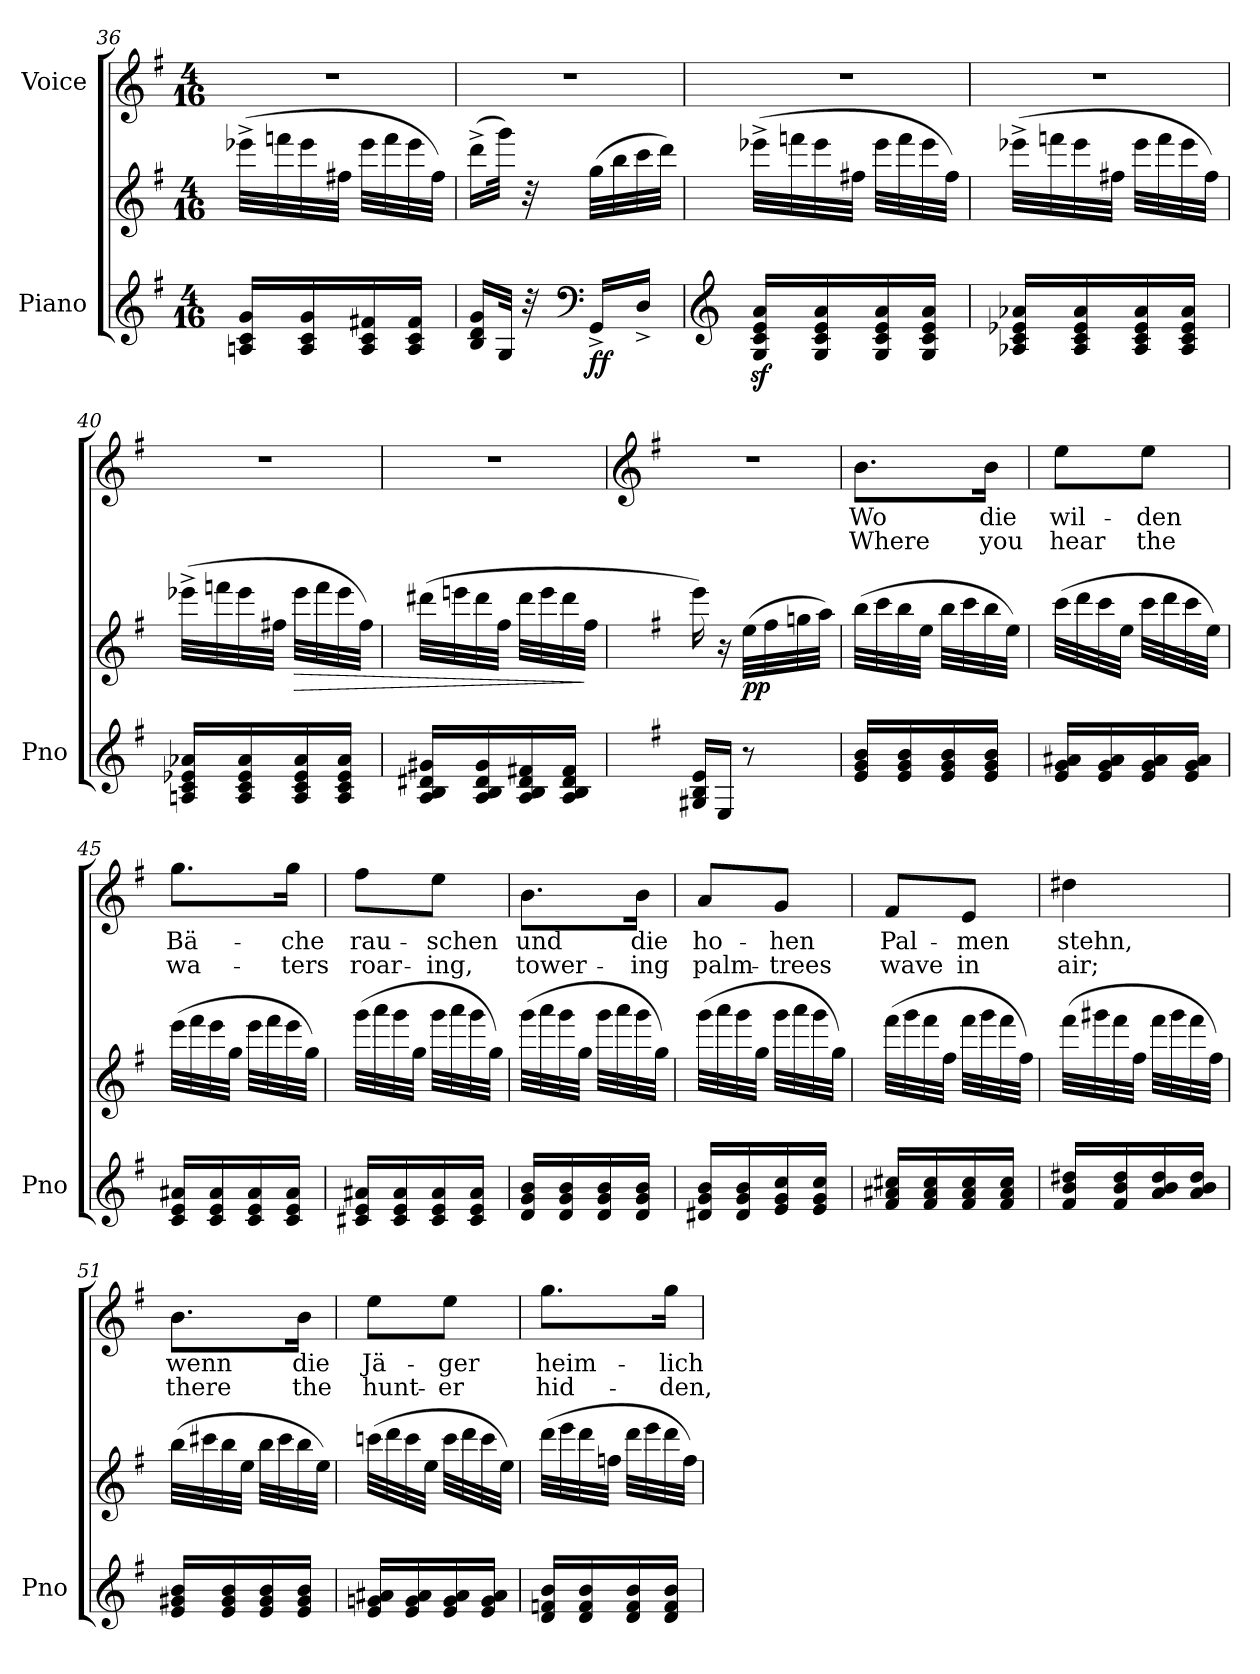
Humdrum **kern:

**kern	**kern	**dynam	**kern	**text	**text	**dynam
*part2	*part2	*part2	*part1	*part1	*part1	*part1
*staff3	*staff2	*staff2/3	*staff1	*staff1	*staff1	*staff1
*I"Piano	*	*	*I"Voice	*	*	*
*I'Pno	*	*	*	*	*	*
*clefG2	*clefG2	*	*clefG2	*	*	*
*k[f#]	*k[f#]	*	*k[f#]	*	*	*
*M4/16	*M4/16	*	*M4/16	*	*	*
=36	=36	=36	=36	=36	=36	=36
16An/ 16c/ 16g/LL	(32eee-X^\LLL	.	4r	.	.	.
.	32fffn\	.	.	.	.	.
16A/ 16c/ 16g/	32eee-\	.	.	.	.	.
.	32ff#X\JJJ	.	.	.	.	.
16A/ 16c/ 16f#X/	32eee-\LLL	.	.	.	.	.
.	32fff\	.	.	.	.	.
16A/ 16c/ 16f#/JJ	32eee-\	.	.	.	.	.
.	32ff#\JJJ)	.	.	.	.	.
=37	=37	=37	=37	=37	=37	=37
16B/ 16d/ 16g/LL	(16ddd^\LL	.	4r	.	.	.
32G/JJk	32ggg\JJk)	.	.	.	.	.
32r	32r	.	.	.	.	.
*clefF4	*	*	*	*	*	*
!	!	!LO:DY:b=2	!	!	!	!
16GG^/LL	(32gg\LLL	ff	.	.	.	.
.	32bb\	.	.	.	.	.
16D^/JJ	32ccc\	.	.	.	.	.
.	32ddd\JJJ)	.	.	.	.	.
!!LO:LB:g=z
=38	=38	=38	=38	=38	=38	=38
*clefG2	*	*	*	*	*	*
16G/z< 16c/z< 16e/z< 16a/z<LL	(32eee-X^\LLL	.	4r	.	.	.
.	32fffn\	.	.	.	.	.
16G/ 16c/ 16e/ 16a/	32eee-\	.	.	.	.	.
.	32ff#X\JJJ	.	.	.	.	.
16G/ 16c/ 16e/ 16a/	32eee-\LLL	.	.	.	.	.
.	32fff\	.	.	.	.	.
16G/ 16c/ 16e/ 16a/JJ	32eee-\	.	.	.	.	.
.	32ff#\JJJ)	.	.	.	.	.
=39	=39	=39	=39	=39	=39	=39
16A-X/ 16c/ 16e-X/ 16a-X/LL	(32eee-X^\LLL	.	4r	.	.	.
.	32fffn\	.	.	.	.	.
16A-/ 16c/ 16e-/ 16a-/	32eee-\	.	.	.	.	.
.	32ff#X\JJJ	.	.	.	.	.
16A-/ 16c/ 16e-/ 16a-/	32eee-\LLL	.	.	.	.	.
.	32fff\	.	.	.	.	.
16A-/ 16c/ 16e-/ 16a-/JJ	32eee-\	.	.	.	.	.
.	32ff#\JJJ)	.	.	.	.	.
=40	=40	=40	=40	=40	=40	=40
16An/ 16c/ 16e-X/ 16a-X/LL	(32eee-X^\LLL	.	4r	.	.	.
.	32fffn\	.	.	.	.	.
16A/ 16c/ 16e-/ 16a-/	32eee-\	.	.	.	.	.
.	32ff#X\JJJ	.	.	.	.	.
!	!	!LO:HP:b	!	!	!	!
16A/ 16c/ 16e-/ 16a-/	32eee-\LLL	>	.	.	.	.
.	32fff\	.	.	.	.	.
16A/ 16c/ 16e-/ 16a-/JJ	32eee-\	.	.	.	.	.
.	32ff#\JJJ)	.	.	.	.	.
=41	=41	=41	=41	=41	=41	=41
16A/ 16B/ 16d#X/ 16g#X/LL	(32ddd#X\LLL	.	4r	.	.	.
.	32eeen\	.	.	.	.	.
16A/ 16B/ 16d#/ 16g#/	32ddd#\	.	.	.	.	.
.	32ff#\JJJ	.	.	.	.	.
16A/ 16B/ 16d#/ 16f#X/	32ddd#\LLL	.	.	.	.	.
.	32eee\	.	.	.	.	.
16A/ 16B/ 16d#/ 16f#/JJ	32ddd#\	.	.	.	.	.
.	32ff#\JJJ	]	.	.	.	.
!!LO:PB:g=z
=42	=42	=42	=42	=42	=42	=42
*	*	*	*clefG2	*	*	*
*	*	*	*k[f#]	*	*	*
16G#X/ 16B/ 16e/LL	16eee\)	.	4r	.	.	.
16E/JJ	16r	.	.	.	.	.
!	!	!LO:DY:b	!	!	!	!
8r	(32ee\LLL	pp	.	.	.	.
.	32ff#\	.	.	.	.	.
.	32ggn\	.	.	.	.	.
.	32aa\JJJ)	.	.	.	.	.
=43	=43	=43	=43	=43	=43	=43
!	!	!	!	!LO:LY:b	!LO:LY:b	!
16e/ 16g/ 16b/LL	(32bb\LLL	.	8.b\L	Wo	Where	.
.	32ccc\	.	.	.	.	.
16e/ 16g/ 16b/	32bb\	.	.	.	.	.
.	32ee\JJJ	.	.	.	.	.
16e/ 16g/ 16b/	32bb\LLL	.	.	.	.	.
.	32ccc\	.	.	.	.	.
!	!	!	!	!LO:LY:b	!LO:LY:b	!
16e/ 16g/ 16b/JJ	32bb\	.	16b\Jk	die	you	.
.	32ee\JJJ)	.	.	.	.	.
=44	=44	=44	=44	=44	=44	=44
!	!	!	!	!LO:LY:b	!LO:LY:b	!
16e/ 16g/ 16a#X/LL	(32ccc\LLL	.	8ee\L	wil-	hear	.
.	32ddd\	.	.	.	.	.
16e/ 16g/ 16a#/	32ccc\	.	.	.	.	.
.	32ee\JJJ	.	.	.	.	.
!	!	!	!	!LO:LY:b	!LO:LY:b	!
16e/ 16g/ 16a#/	32ccc\LLL	.	8ee\J	-den	the	.
.	32ddd\	.	.	.	.	.
16e/ 16g/ 16a#/JJ	32ccc\	.	.	.	.	.
.	32ee\JJJ)	.	.	.	.	.
=45	=45	=45	=45	=45	=45	=45
!	!	!	!	!LO:LY:b	!LO:LY:b	!
16c/ 16e/ 16a#X/LL	(32eee\LLL	.	8.gg\L	Bä-	wa-	.
.	32fff#\	.	.	.	.	.
16c/ 16e/ 16a#/	32eee\	.	.	.	.	.
.	32gg\JJJ	.	.	.	.	.
16c/ 16e/ 16a#/	32eee\LLL	.	.	.	.	.
.	32fff#\	.	.	.	.	.
!	!	!	!	!LO:LY:b	!LO:LY:b	!
16c/ 16e/ 16a#/JJ	32eee\	.	16gg\Jk	-che	-ters	.
.	32gg\JJJ)	.	.	.	.	.
!!LO:LB:g=z
=46	=46	=46	=46	=46	=46	=46
!	!	!	!	!LO:LY:b	!LO:LY:b	!
16c#X/ 16e/ 16a#X/LL	(32ggg\LLL	.	8ff#\L	rau-	roar-	.
.	32aaa\	.	.	.	.	.
16c#/ 16e/ 16a#/	32ggg\	.	.	.	.	.
.	32gg\JJJ	.	.	.	.	.
!	!	!	!	!LO:LY:b	!LO:LY:b	!
16c#/ 16e/ 16a#/	32ggg\LLL	.	8ee\J	-schen	-ing,	.
.	32aaa\	.	.	.	.	.
16c#/ 16e/ 16a#/JJ	32ggg\	.	.	.	.	.
.	32gg\JJJ)	.	.	.	.	.
=47	=47	=47	=47	=47	=47	=47
!	!	!	!	!LO:LY:b	!LO:LY:b	!
16d/ 16g/ 16b/LL	(32ggg\LLL	.	8.b\L	und	tower-	.
.	32aaa\	.	.	.	.	.
16d/ 16g/ 16b/	32ggg\	.	.	.	.	.
.	32gg\JJJ	.	.	.	.	.
16d/ 16g/ 16b/	32ggg\LLL	.	.	.	.	.
.	32aaa\	.	.	.	.	.
!	!	!	!	!LO:LY:b	!LO:LY:b	!
16d/ 16g/ 16b/JJ	32ggg\	.	16b\Jk	die	-ing	.
.	32gg\JJJ)	.	.	.	.	.
=48	=48	=48	=48	=48	=48	=48
!	!	!	!	!LO:LY:b	!LO:LY:b	!
16d#X/ 16g/ 16b/LL	(32ggg\LLL	.	8a/L	ho-	palm-	.
.	32aaa\	.	.	.	.	.
16d#/ 16g/ 16b/	32ggg\	.	.	.	.	.
.	32gg\JJJ	.	.	.	.	.
!	!	!	!	!LO:LY:b	!LO:LY:b	!
16e/ 16g/ 16cc/	32ggg\LLL	.	8g/J	-hen	-trees	.
.	32aaa\	.	.	.	.	.
16e/ 16g/ 16cc/JJ	32ggg\	.	.	.	.	.
.	32gg\JJJ)	.	.	.	.	.
=49	=49	=49	=49	=49	=49	=49
!	!	!	!	!LO:LY:b	!LO:LY:b	!
16f#/ 16a#X/ 16cc#X/LL	(32fff#\LLL	.	8f#/L	Pal-	wave	.
.	32ggg\	.	.	.	.	.
16f#/ 16a#/ 16cc#/	32fff#\	.	.	.	.	.
.	32ff#\JJJ	.	.	.	.	.
!	!	!	!	!LO:LY:b	!LO:LY:b	!
16f#/ 16a#/ 16cc#/	32fff#\LLL	.	8e/J	-men	in	.
.	32ggg\	.	.	.	.	.
16f#/ 16a#/ 16cc#/JJ	32fff#\	.	.	.	.	.
.	32ff#\JJJ)	.	.	.	.	.
!!LO:LB:g=z
=50	=50	=50	=50	=50	=50	=50
!	!	!	!	!LO:LY:b	!LO:LY:b	!
16f#/ 16b/ 16dd#X/LL	(32fff#\LLL	.	4dd#X\	stehn,	air;	.
.	32ggg#X\	.	.	.	.	.
16f#/ 16b/ 16dd#/	32fff#\	.	.	.	.	.
.	32ff#\JJJ	.	.	.	.	.
16a/ 16b/ 16dd#/	32fff#\LLL	.	.	.	.	.
.	32ggg#\	.	.	.	.	.
16a/ 16b/ 16dd#/JJ	32fff#\	.	.	.	.	.
.	32ff#\JJJ)	.	.	.	.	.
=51	=51	=51	=51	=51	=51	=51
!	!	!LO:DY:b	!	!LO:LY:b	!LO:LY:b	!
!	!	!LO:DY:n=1:b	!	!	!	!LO:DY:a
!	!	!	!	!	!	!LO:DY:n=1:a
16e/ 16g#X/ 16b/LL	(32bb\LLL	ppp other-dynamics	8.b\L	wenn	there	pp other-dynamics
.	32ccc#X\	.	.	.	.	.
16e/ 16g#/ 16b/	32bb\	.	.	.	.	.
.	32ee\JJJ	.	.	.	.	.
16e/ 16g#/ 16b/	32bb\LLL	.	.	.	.	.
.	32ccc#\	.	.	.	.	.
!	!	!	!	!LO:LY:b	!LO:LY:b	!
16e/ 16g#/ 16b/JJ	32bb\	.	16b\Jk	die	the	.
.	32ee\JJJ)	.	.	.	.	.
=52	=52	=52	=52	=52	=52	=52
!	!	!	!	!LO:LY:b	!LO:LY:b	!
16e/ 16gn/ 16a#X/LL	(32cccn\LLL	.	8ee\L	Jä-	hunt-	.
.	32ddd\	.	.	.	.	.
16e/ 16g/ 16a#/	32ccc\	.	.	.	.	.
.	32ee\JJJ	.	.	.	.	.
!	!	!	!	!LO:LY:b	!LO:LY:b	!
16e/ 16g/ 16a#/	32ccc\LLL	.	8ee\J	-ger	-er	.
.	32ddd\	.	.	.	.	.
16e/ 16g/ 16a#/JJ	32ccc\	.	.	.	.	.
.	32ee\JJJ)	.	.	.	.	.
=53	=53	=53	=53	=53	=53	=53
!	!	!	!	!LO:LY:b	!LO:LY:b	!
16d/ 16fn/ 16b/LL	(32ddd\LLL	.	8.gg\L	heim-	hid-	.
.	32eee\	.	.	.	.	.
16d/ 16f/ 16b/	32ddd\	.	.	.	.	.
.	32ffn\JJJ	.	.	.	.	.
16d/ 16f/ 16b/	32ddd\LLL	.	.	.	.	.
.	32eee\	.	.	.	.	.
!	!	!	!	!LO:LY:b	!LO:LY:b	!
16d/ 16f/ 16b/JJ	32ddd\	.	16gg\Jk	-lich	-den,	.
.	32ff\JJJ)	.	.	.	.	.
=	=	=	=	=	=	=
*-	*-	*-	*-	*-	*-	*-
